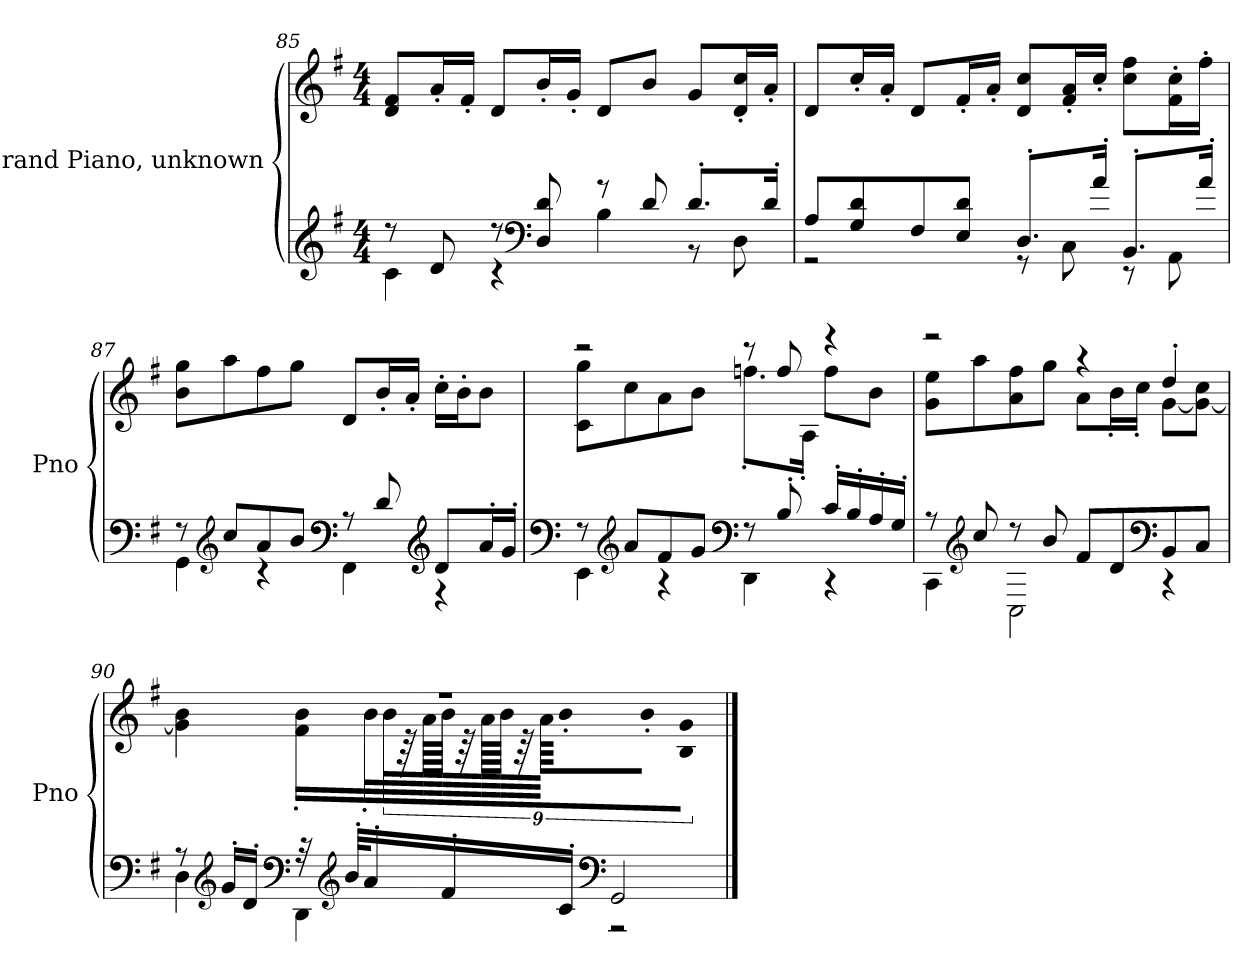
**kern	**kern
*part1	*part1
*staff2	*staff1
*I"Grand Piano, unknown	*
*I'Pno	*
!!LO:LB:g=z
*clefG2	*clefG2
*k[f#]	*k[f#]
*M4/4	*M4/4
=85	=85
*^	*
8r	4c\	8d/ 8f#/L
8d/	.	16a'/L
.	.	16f#'/JJ
8r	4r	8d/L
*clefF4	*	*
8D/ 8d/	.	16b'/L
.	.	16g'/JJ
8r	4B\	8d/L
8d/	.	8b/J
8.d'/L	8r	8g/L
.	8D\	16d/' 16cc/'L
16d'/Jk	.	16a'/JJ
=86	=86	=86
8A/L	2r	8d/L
8G/ 8d/	.	16cc'/L
.	.	16a'/JJ
8F#/	.	8d/L
8E/ 8d/J	.	16f#'/L
.	.	16a'/JJ
8.D'/L	8r	8d/ 8cc/L
.	8C\	16f#/' 16a/'L
16a'/Jk	.	16cc'/JJ
8.BB'/L	8r	8cc\ 8ff#\L
.	8AA\	16f#\' 16cc\'L
16a'/Jk	.	16ff#'\JJ
=87	=87	=87
8r	4GG\	8b\ 8gg\L
*clefG2	*	*
8cc/L	.	8aa\
8a/	4r	8ff#\
8b/J	.	8gg\J
*clefF4	*	*
8r	4FF#\	8d/L
8d/	.	16b'/L
.	.	16a'/JJ
*clefG2	*	*
8d/L	4r	16cc'\LL
.	.	16b'\J
16a'/L	.	8b\J
16g'/JJ	.	.
!!LO:LB:g=z
=88	=88	=88
*clefF4	*	*
*	*	*^
8r	4EE\	2r	8c\ 8gg\L
*clefG2	*	*	*
8a/L	.	.	8cc\
8f#/	4r	.	8a\
8g/J	.	.	8b\J
*clefF4	*	*	*
8r	4DD\	8r	8.ffn'\L
8B'/	.	8ff/	.
.	.	.	16A'\Jk
16c'/LL	4r	4r	8ff\L
16B'/	.	.	.
16A'/	.	.	8b\J
16G'/JJ	.	.	.
=89	=89	=89	=89
8r	4CC\	2r	8g\ 8ee\L
*clefG2	*	*	*
8cc/	.	.	8aa\
8r	2C\	.	8a\ 8ff#\
8b/	.	.	8gg\J
8f#/L	.	4r	8a\L
8d/	.	.	16b'\L
.	.	.	16cc'\JJ
*clefF4	*	*	*
8BB/	4r	4dd'/	[8g\L
8C/J	.	.	8g\_ 8cc\J
!!LO:PB:g=z	!!
=90	=90	=90	=90
8r	4D\	1r	4g\] 4b\
*clefG2	*	*	*
16g'/LL	.	.	.
16d'/JJ	.	.	.
*clefF4	*	*	*
32r	4DD\	.	16f#\' 16b\'LL
*clefG2	*	*	*
32b'/KLL	.	.	.
16a'/	.	.	32b'\L
.	.	.	96b\JJJk
.	.	.	96r
.	.	.	96a\LLLL
16f#'/	.	.	96b\JJJJ
.	.	.	96r
.	.	.	96a\LLLL
.	.	.	96b\JJJJ
.	.	.	96r
.	.	.	96a\KLLL
16c'/JJ	.	.	32b'\
.	.	.	32b'\JJJ
*clefF4	*	*	*
2GG/	2r	.	2B\ 2g\
*v	*v	*	*
*	*v	*v
==	==
*-	*-
